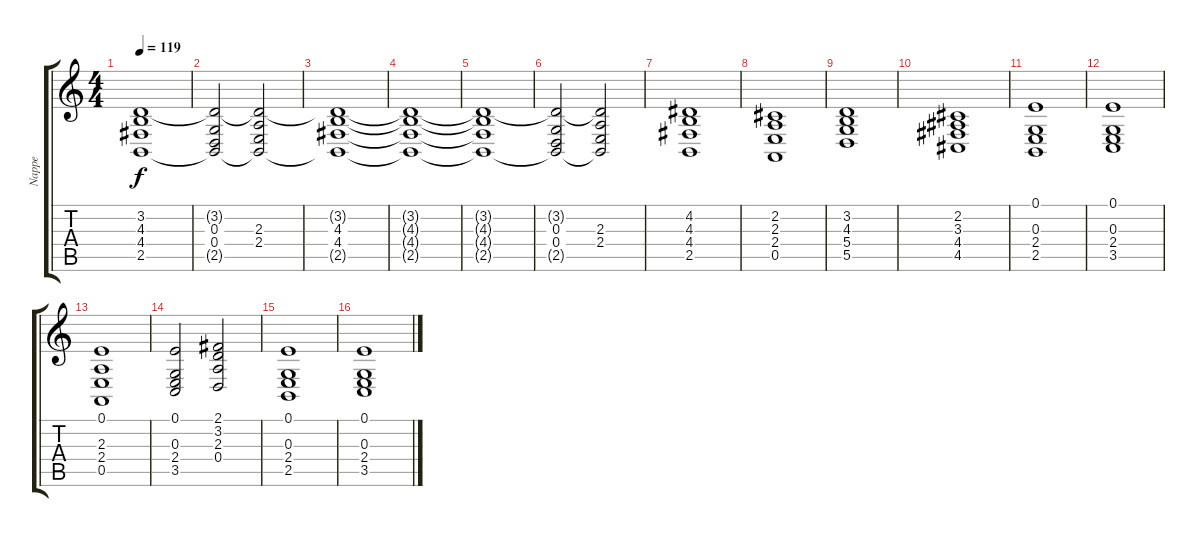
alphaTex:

\track ("Nappe" "Nappe") {instrument stringensemble2}
\staff {score tabs}
\tuning (E4 B3 G3 D3 A2 E2) {hide}
\ts (4 4)
\tempo 119
\clef g2
\ks c
(3.2{t} 4.3{t} 4.4{t} 2.5{t}).1{dy f} |
(3.2{t} 0.3 0.4 2.5{t}).2 (3.2{t} 2.3 2.4 2.5{t}).2 |
(3.2{t} 4.3 4.4 2.5{t}).1 |
(3.2{t} 4.3{t} 4.4{t} 2.5{t}).1 |
(3.2{t} 4.3{t} 4.4{t} 2.5{t}).1 |
(3.2{t} 0.3 0.4 2.5{t}).2 (3.2{t} 2.3 2.4 2.5{t}).2 |
(4.2 4.3 4.4 2.5).1 |
(2.2 2.3 2.4 0.5).1 |
(3.2 4.3 5.4 5.5).1 |
(2.2 3.3 4.4 4.5).1 |
(0.1 0.3 2.4 2.5).1 |
(0.1 0.3 2.4 3.5).1 |
(0.1 2.3 2.4 0.5).1 |
(0.1 0.3 2.4 3.5).2 (2.1 3.2 2.3 0.4).2 |
(0.1 0.3 2.4 2.5).1 |
(0.1 0.3 2.4 3.5).1
